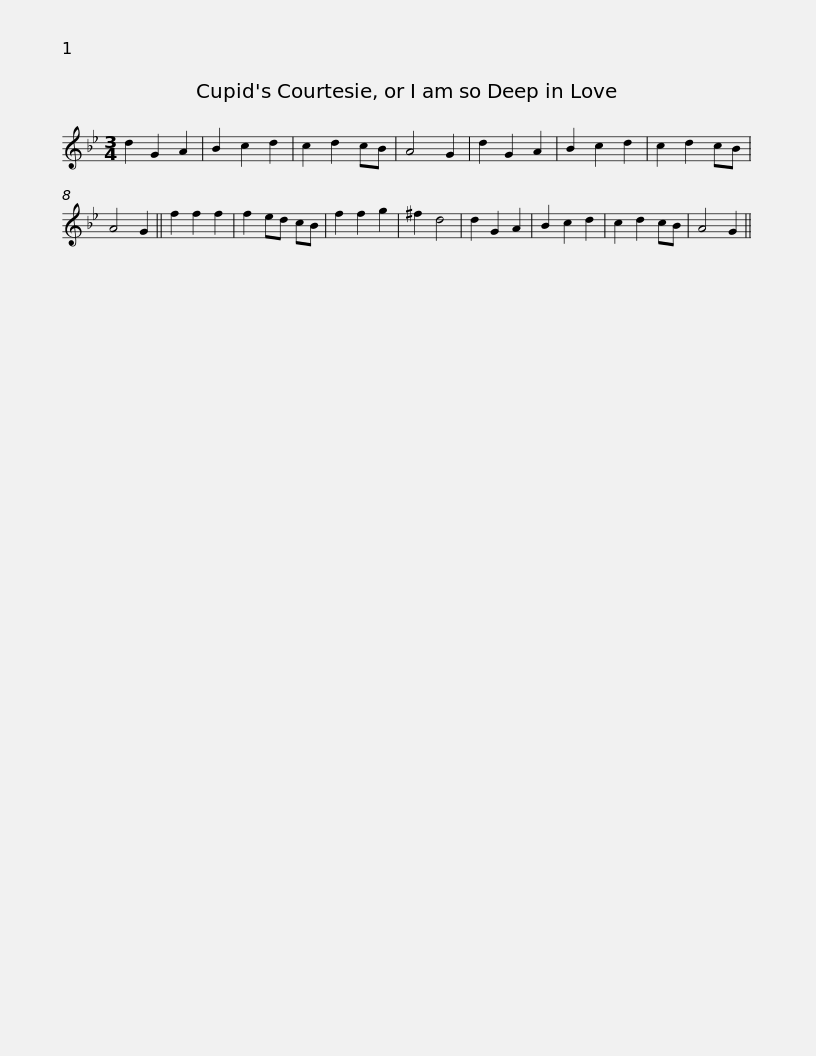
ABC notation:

X:1
L:1/8
M:3/4
I:linebreak $
K:Bb
V:1 treble
V:1
 d2 G2 A2 | B2 c2 d2 | c2 d2 cB | A4 G2 | d2 G2 A2 | %5
 B2 c2 d2 | c2 d2 cB | A4 G2 || f2 f2 f2 | f2 ed cB | %10
 f2 f2 g2 | ^f2 d4 |$ d2 G2 A2 | B2 c2 d2 | c2 d2 cB | %15
 A4 G2 || %16
